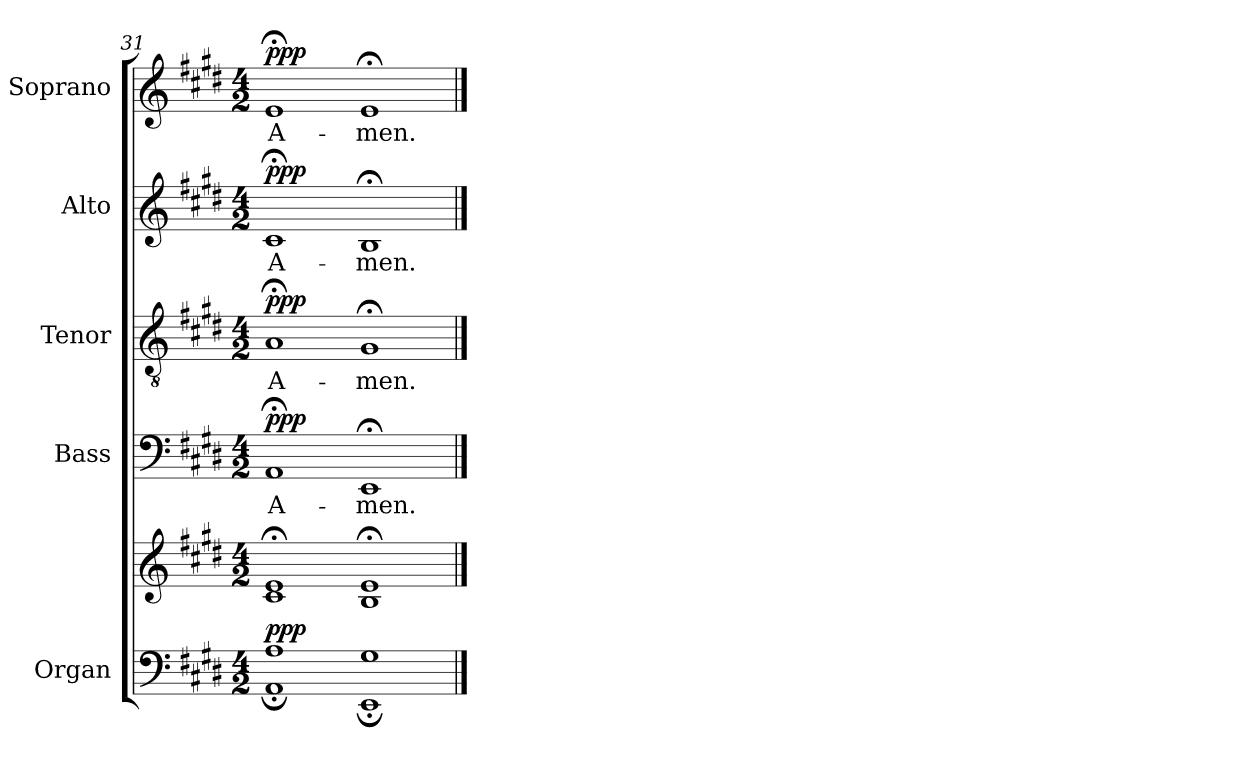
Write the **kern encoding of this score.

**kern	**kern	**dynam	**kern	**text	**dynam	**kern	**text	**dynam	**kern	**text	**dynam	**kern	**text	**dynam
*part5	*part5	*part5	*part4	*part4	*part4	*part3	*part3	*part3	*part2	*part2	*part2	*part1	*part1	*part1
*staff6	*staff5	*staff5/6	*staff4	*staff4	*staff4	*staff3	*staff3	*staff3	*staff2	*staff2	*staff2	*staff1	*staff1	*staff1
*I"Organ	*	*	*I"Bass	*	*	*I"Tenor	*	*	*I"Alto	*	*	*I"Soprano	*	*
*I'Org.	*	*	*I'B	*	*	*I'T	*	*	*I'A	*	*	*I'S	*	*
*clefF4	*clefG2	*	*clefF4	*	*	*clefGv2	*	*	*clefG2	*	*	*clefG2	*	*
*k[f#c#g#d#]	*k[f#c#g#d#]	*	*k[f#c#g#d#]	*	*	*k[f#c#g#d#]	*	*	*k[f#c#g#d#]	*	*	*k[f#c#g#d#]	*	*
*E:	*E:	*	*E:	*	*	*E:	*	*	*E:	*	*	*E:	*	*
*M4/2	*M4/2	*	*M4/2	*	*	*M4/2	*	*	*M4/2	*	*	*M4/2	*	*
=31	=31	=31	=31	=31	=31	=31	=31	=31	=31	=31	=31	=31	=31	=31
*^	*^	*	*	*	*	*	*	*	*	*	*	*	*	*
!	!	!	!	!LO:DY:a=2	!	!LO:LY:b	!LO:DY:b	!	!LO:LY:b	!LO:DY:b	!	!LO:LY:b	!LO:DY:b	!	!LO:LY:b	!LO:DY:b
1A/	1AA;\	1e;</	1c#\	ppp	1AA;<	A-	ppp	1A;<	A-	ppp	1c#;<	A-	ppp	1e;<	A-	ppp
!	!	!	!	!	!	!LO:LY:b	!	!	!LO:LY:b	!	!	!LO:LY:b	!	!	!LO:LY:b	!
1G#/	1EE;\	1e;</	1B\	.	1EE;<	-men.	.	1G#;<	-men.	.	1B;<	-men.	.	1e;<	-men.	.
*v	*v	*	*	*	*	*	*	*	*	*	*	*	*	*	*	*
*	*v	*v	*	*	*	*	*	*	*	*	*	*	*	*	*
==	==	==	==	==	==	==	==	==	==	==	==	==	==	==
*-	*-	*-	*-	*-	*-	*-	*-	*-	*-	*-	*-	*-	*-	*-
